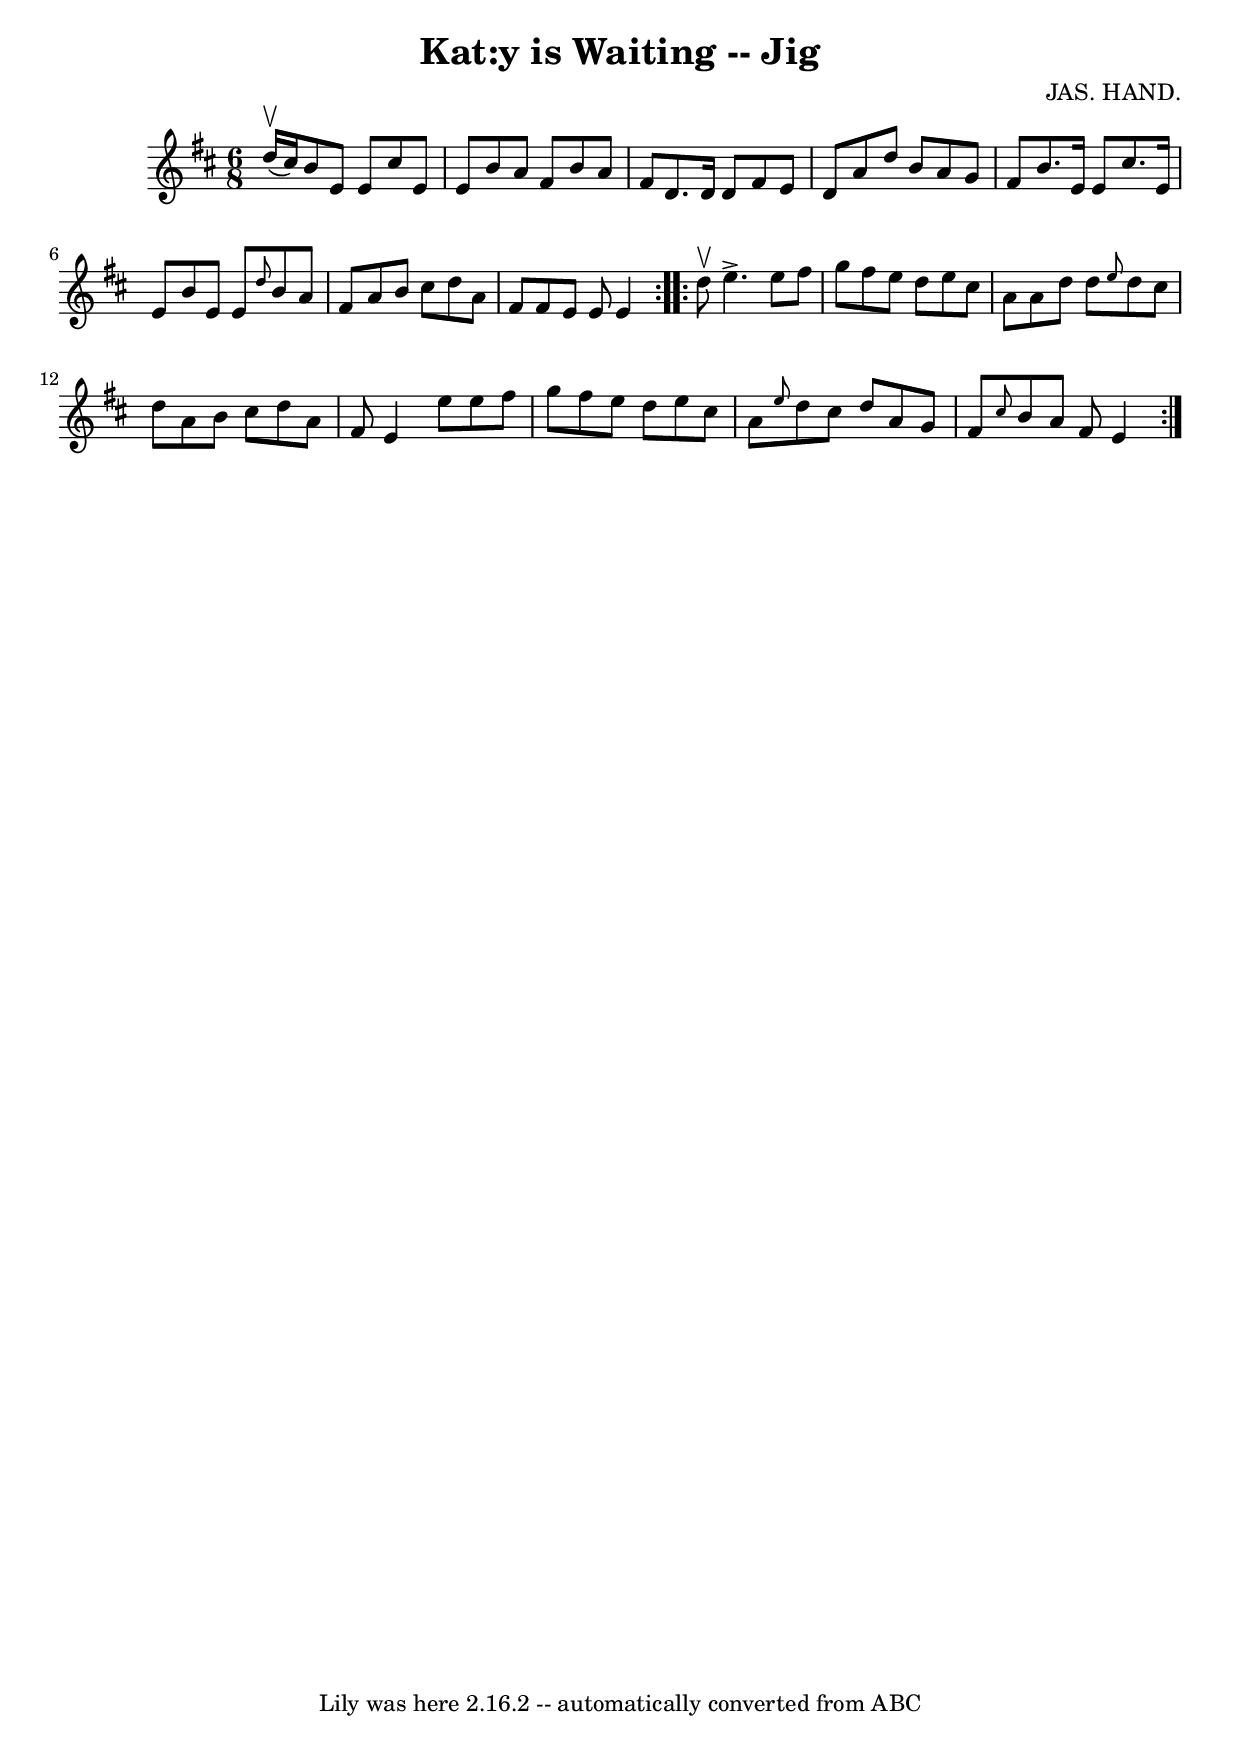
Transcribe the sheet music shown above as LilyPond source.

\version "2.16.2"
\include "Mammoth.ily"
\header {
  %% book = "Ryan's Mammoth Collection"
  composer = "JAS. HAND."
  crossRefNumber = "1"
  footnotes = "\\\\83 421"
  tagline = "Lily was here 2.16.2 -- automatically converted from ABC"
  title = "Kat:y is Waiting -- Jig"

}
voicedefault =  {



  \repeat volta 2 {

    \time 6/8 
    \key e \dorian
 d''16^\upbow(cis''16) |
    b'8 e'8 
    e'8 cis''8 e'8 e'8    |
    b'8 a'8 fis'8 b'8 a'8  
    fis'8    |
    d'8. d'16 d'8 fis'8 e'8 d'8    |
    
    a'8 d''8 b'8 a'8 g'8 fis'8    |
    b'8. e'16 e'8   
    cis''8. e'16 e'8    |
    b'8 e'8 e'8  \grace { d''8  
			}   
    b'8 a'8 fis'8    |
    a'8 b'8 cis''8 d''8 a'8 fis'8  
    |
    fis'8 e'8 e'8 e'4    
  }     
  \repeat volta 2 {
    d''8 
    ^\upbow |
    e''4.^\accent e''8 fis''8 g''8    |
    
    fis''8 e''8 d''8 e''8 cis''8 a'8    |
    a'8 d''8    
    d''8  \grace { e''8  
		 } d''8 cis''8 d''8    |
    a'8 b'8    
    cis''8 d''8 a'8 fis'8    |
    e'4 e''8 e''8 fis''8    
    g''8    |
    fis''8 e''8 d''8 e''8 cis''8 a'8    |
    
    \grace { e''8  
	   } d''8 cis''8 d''8 a'8 g'8 fis'8    |
    
    \grace { cis''8  
	   } b'8 a'8 fis'8 e'4    
  }   

}

\score{
  <<

    \context Staff="default"
    {
      \voicedefault 
      
    }

  >>
  \layout {
    
  }
  \midi {
  }

}
